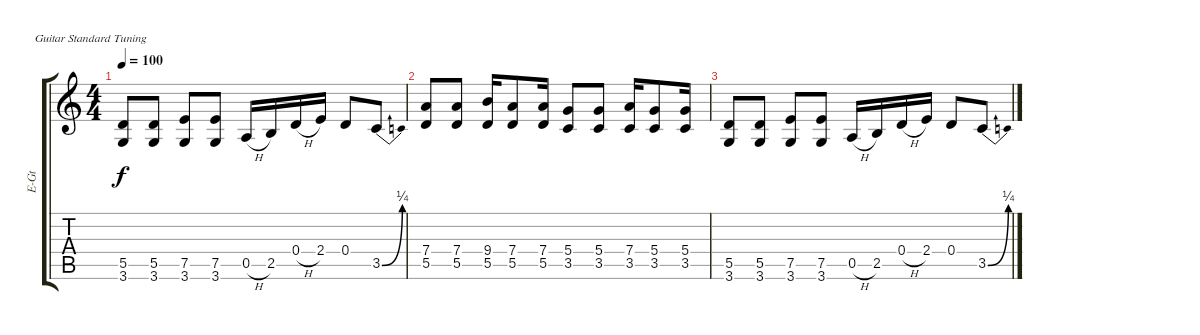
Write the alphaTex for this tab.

\bracketExtendMode groupsimilarinstruments
\otherSystemsTrackNameOrientation horizontal
\track ("Guitare 2" "E-Gt") {solo instrument overdrivenguitar}
\staff {score tabs}
\tuning (E4 B3 G3 D3 A2 E2)
\ts (4 4)
\tempo 100
\clef g2
\ks c
(5.5 3.6).8{dy f beam Up} (5.5 3.6).8{beam Up} (7.5 3.6).8{beam Up} (7.5 3.6).8{beam Up} 0.5{h}.16{beam Up} 2.5.16{beam Up} 0.4{h}.16{beam Up} 2.4.16{beam Up} 0.4.8{beam Up} 3.5{be (bend 0 0 60 1)}.8{beam Up} |
(7.4 5.5).8{beam Up} (7.4 5.5).8{beam Up} (9.4 5.5).16{beam Up} (7.4 5.5).8{beam Up} (7.4 5.5).16{beam Up} (5.4 3.5).8{beam Up} (5.4 3.5).8{beam Up} (7.4 3.5).16{beam Up} (5.4 3.5).8{beam Up} (5.4 3.5).16{beam Up} |
(5.5 3.6).8{beam Up} (5.5 3.6).8{beam Up} (7.5 3.6).8{beam Up} (7.5 3.6).8{beam Up} 0.5{h}.16{beam Up} 2.5.16{beam Up} 0.4{h}.16{beam Up} 2.4.16{beam Up} 0.4.8{beam Up} 3.5{be (bend 0 0 60 1)}.8{beam Up}
